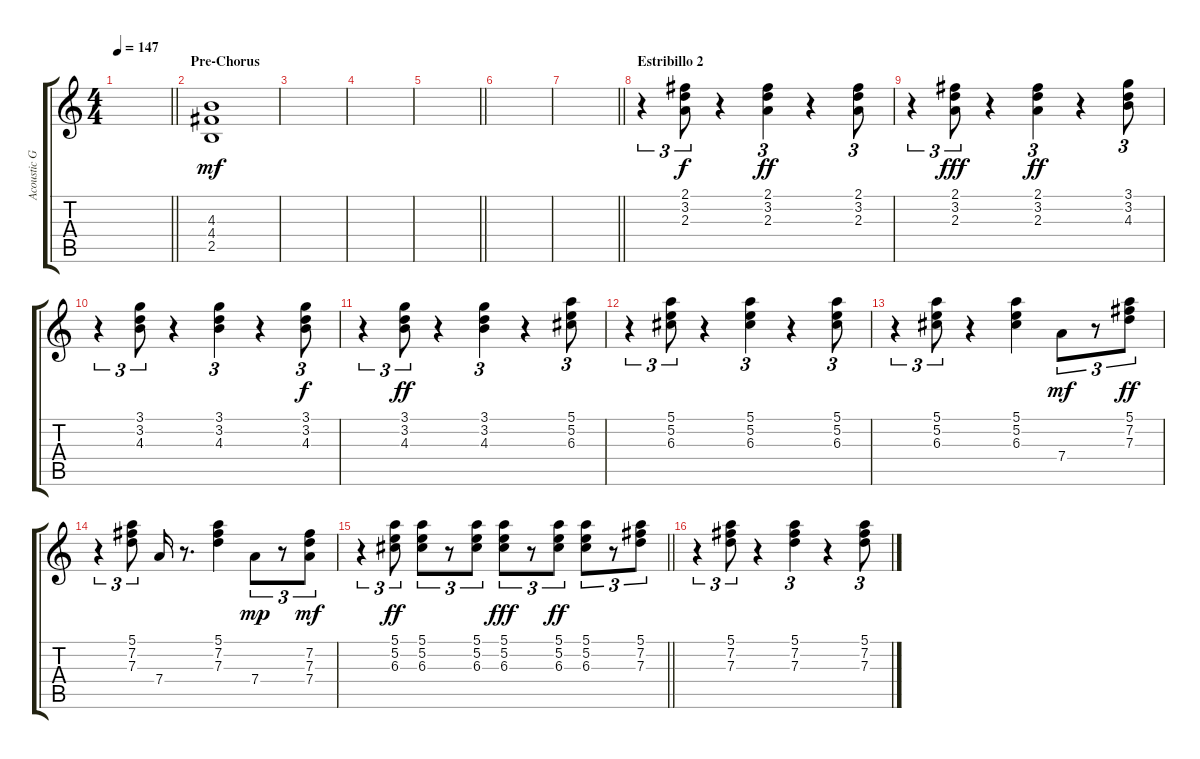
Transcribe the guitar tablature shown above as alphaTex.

\track ("Acoustic Guitar" "Acoustic G") {instrument acousticguitarsteel}
\staff {score tabs}
\tuning (E4 B3 G3 D3 A2 E2) {hide}
\ts (4 4)
\tempo 147
\clef g2
\barLineRight lightlight
\ks c
|
\section ("" "Pre-Chorus")
(4.3 4.4 2.5).1{dy mf} |
|
|
\barLineRight lightlight
|
|
\barLineRight lightlight
|
\section ("" "Estribillo 2")
r.4{tu (3 2)} (2.1 3.2 2.3).8{tu (3 2) dy f} r.4 (2.1 3.2 2.3).4{tu (3 2) dy ff} r.4 (2.1 3.2 2.3).8{tu (3 2)} |
r.4{tu (3 2)} (2.1 3.2 2.3).8{tu (3 2) dy fff} r.4 (2.1 3.2 2.3).4{tu (3 2) dy ff} r.4 (3.1 3.2 4.3).8{tu (3 2)} |
r.4{tu (3 2)} (3.1 3.2 4.3).8{tu (3 2)} r.4 (3.1 3.2 4.3).4{tu (3 2)} r.4 (3.1 3.2 4.3).8{tu (3 2) dy f} |
r.4{tu (3 2)} (3.1 3.2 4.3).8{tu (3 2) dy ff} r.4 (3.1 3.2 4.3).4{tu (3 2)} r.4 (5.1 5.2 6.3).8{tu (3 2)} |
r.4{tu (3 2)} (5.1 5.2 6.3).8{tu (3 2)} r.4 (5.1 5.2 6.3).4{tu (3 2)} r.4 (5.1 5.2 6.3).8{tu (3 2)} |
r.4{tu (3 2)} (5.1 5.2 6.3).8{tu (3 2)} r.4 (5.1 5.2 6.3).4 7.4.8{tu (3 2) dy mf} r.8{tu (3 2)} (5.1 7.2 7.3).8{tu (3 2) dy ff} |
r.4{tu (3 2)} (5.1 7.2 7.3).8{tu (3 2)} 7.4.16 r.8{d} (5.1 7.2 7.3).4 7.4.8{tu (3 2) dy mp} r.8{tu (3 2)} (7.2 7.3 7.4).8{tu (3 2) dy mf} |
\barLineRight lightlight
r.4{tu (3 2)} (5.1 5.2 6.3).8{tu (3 2) dy ff} (5.1 5.2 6.3).8{tu (3 2)} r.8{tu (3 2)} (5.1 5.2 6.3).8{tu (3 2)} (5.1 5.2 6.3).8{tu (3 2) dy fff} r.8{tu (3 2)} (5.1 5.2 6.3).8{tu (3 2) dy ff} (5.1 5.2 6.3).8{tu (3 2)} r.8{tu (3 2)} (5.1 7.2 7.3).8{tu (3 2)} |
r.4{tu (3 2)} (5.1 7.2 7.3).8{tu (3 2)} r.4 (5.1 7.2 7.3).4{tu (3 2)} r.4 (5.1 7.2 7.3).8{tu (3 2)}
